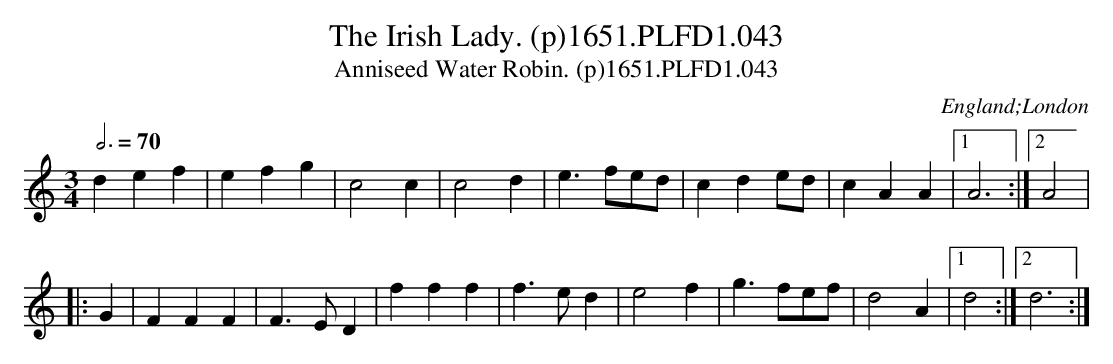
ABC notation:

X:1
T:Irish Lady. (p)1651.PLFD1.043, The
T:Anniseed Water Robin. (p)1651.PLFD1.043
M:3/4
L:1/4
Q:3/4=70
O:England;London
K:C
def|efg|c2 c|c2 d|e>fe/d/|cde/d/|cAA|1 A3:|2 A2|
|:G|FFF|F>ED|fff|f>ed|e2 f|g>fe/f/|d2 A|1 d2 :|2 d3:|
